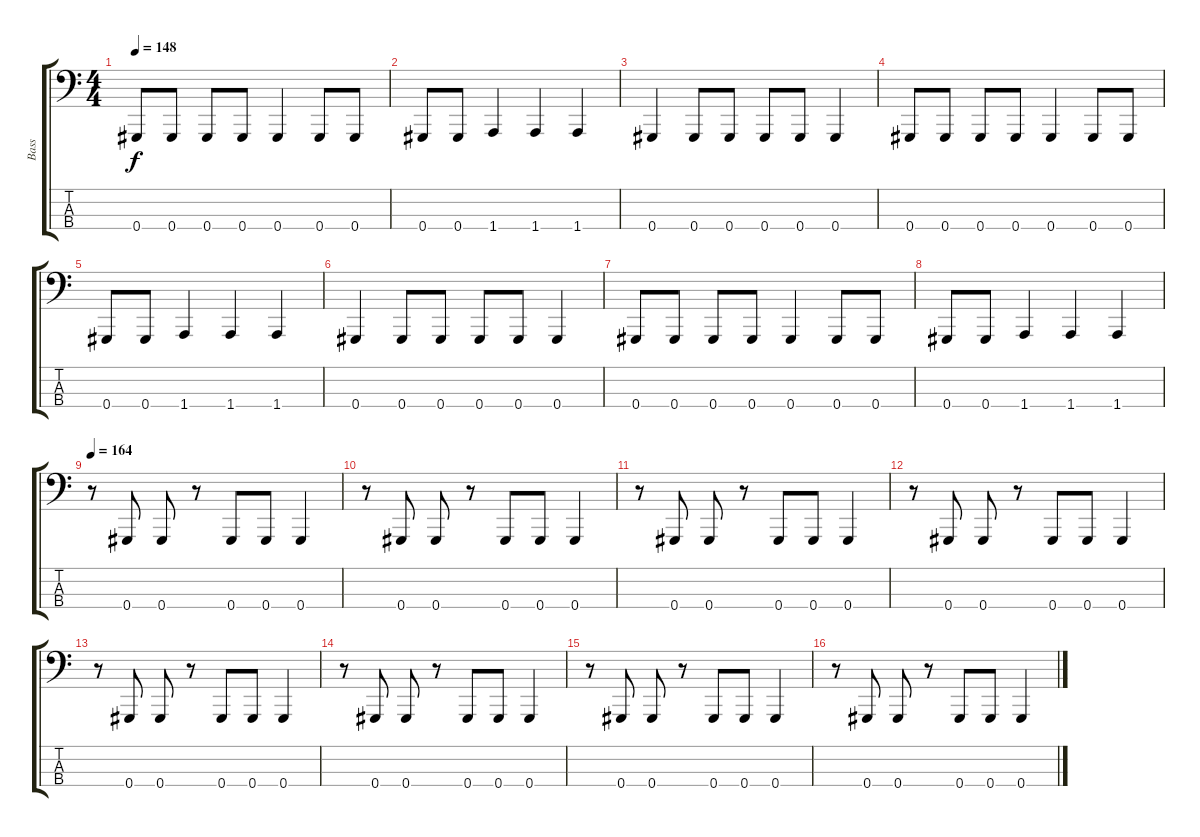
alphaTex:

\track ("Bass" "Bass") {instrument electricbassfinger}
\staff {score tabs}
\tuning (Db2 Ab1 Eb1 Ab0) {hide}
\ts (4 4)
\tempo 148
\clef f4
\ks c
0.4.8{dy f} 0.4.8 0.4.8 0.4.8 0.4.4 0.4.8 0.4.8 |
0.4.8 0.4.8 1.4.4 1.4.4 1.4.4 |
0.4.4 0.4.8 0.4.8 0.4.8 0.4.8 0.4.4 |
0.4.8 0.4.8 0.4.8 0.4.8 0.4.4 0.4.8 0.4.8 |
0.4.8 0.4.8 1.4.4 1.4.4 1.4.4 |
0.4.4 0.4.8 0.4.8 0.4.8 0.4.8 0.4.4 |
0.4.8 0.4.8 0.4.8 0.4.8 0.4.4 0.4.8 0.4.8 |
0.4.8 0.4.8 1.4.4 1.4.4 1.4.4 |
\tempo 164
r.8 0.4.8 0.4.8 r.8 0.4.8 0.4.8 0.4.4 |
r.8 0.4.8 0.4.8 r.8 0.4.8 0.4.8 0.4.4 |
r.8 0.4.8 0.4.8 r.8 0.4.8 0.4.8 0.4.4 |
r.8 0.4.8 0.4.8 r.8 0.4.8 0.4.8 0.4.4 |
r.8 0.4.8 0.4.8 r.8 0.4.8 0.4.8 0.4.4 |
r.8 0.4.8 0.4.8 r.8 0.4.8 0.4.8 0.4.4 |
r.8 0.4.8 0.4.8 r.8 0.4.8 0.4.8 0.4.4 |
r.8 0.4.8 0.4.8 r.8 0.4.8 0.4.8 0.4.4
